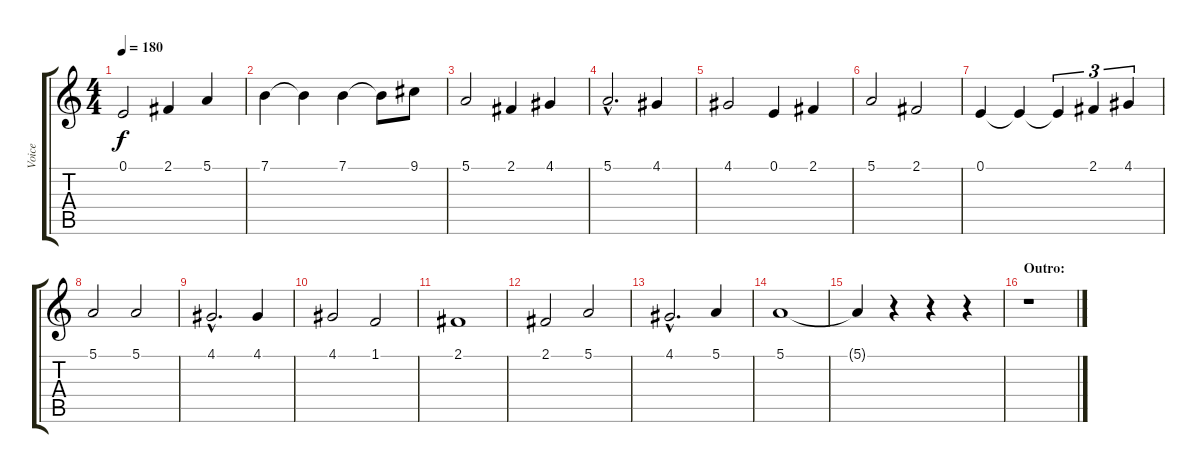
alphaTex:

\track ("Voice" "Voice") {instrument cello}
\staff {score tabs}
\tuning (E4 B3 G3 D3 A2 E2) {hide}
\ts (4 4)
\tempo 180
\clef g2
\ks c
0.1.2{dy f} 2.1.4 5.1.4 |
7.1.4 7.1{t}.4 7.1.4 7.1{t}.8 9.1.8 |
5.1.2 2.1.4 4.1.4 |
5.1{hac}.2{d} 4.1.4 |
4.1.2 0.1.4 2.1.4 |
5.1.2 2.1.2 |
0.1.4 0.1{t}.4 0.1{t}.4{tu (3 2)} 2.1.4{tu (3 2)} 4.1.4{tu (3 2)} |
5.1.2 5.1.2 |
4.1{hac}.2{d} 4.1.4 |
4.1.2 1.1.2 |
2.1.1 |
2.1.2 5.1.2 |
4.1{hac}.2{d} 5.1.4 |
5.1.1 |
5.1{t}.4 r.4 r.4 r.4 |
\section ("" "Outro:")
r.1
